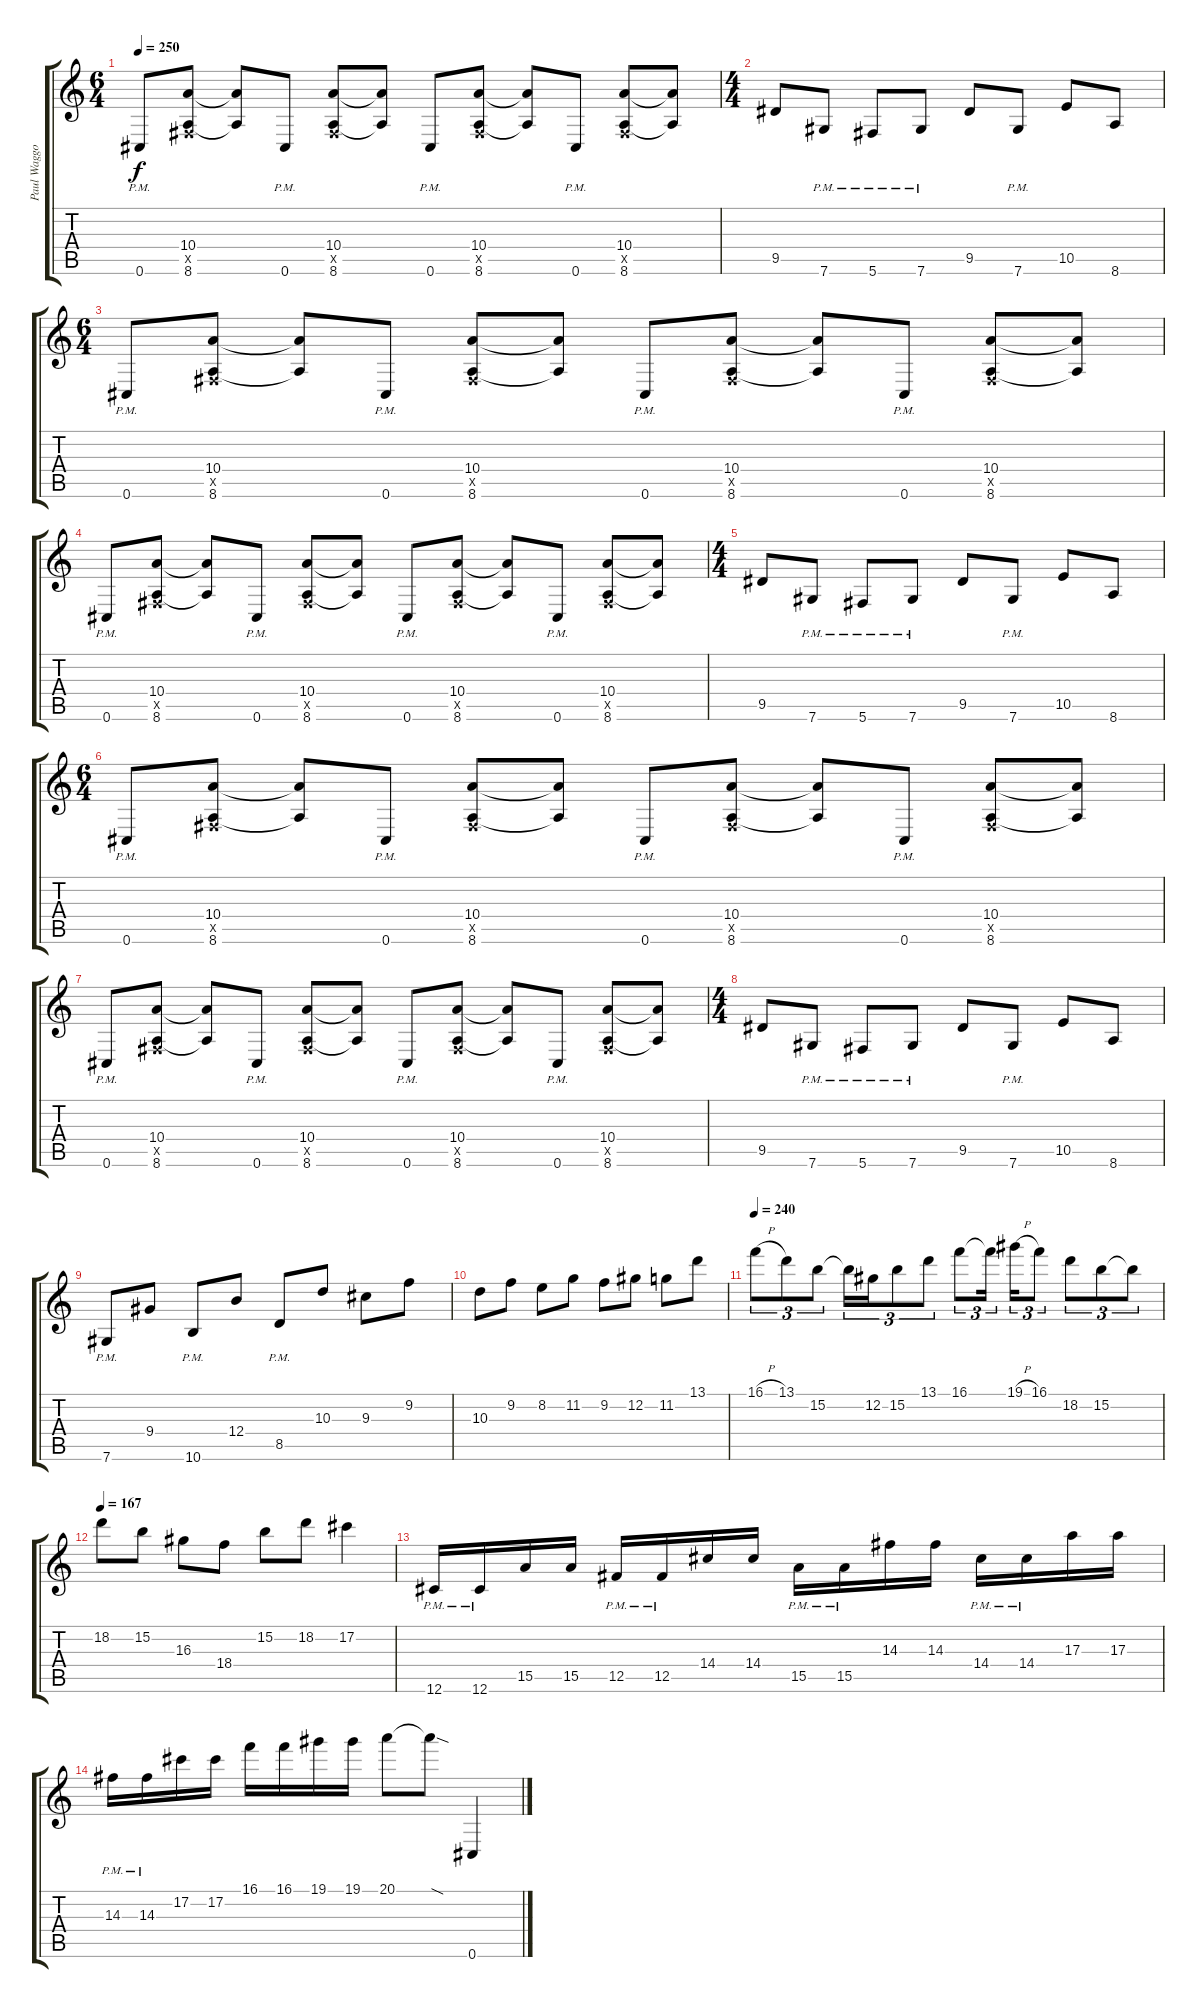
\track ("Paul Waggoner - Rhythm" "Paul Waggo") {instrument distortionguitar}
\staff {score tabs}
\tuning (Db4 Ab3 E3 B2 Gb2 Db2) {hide}
\ts (6 4)
\tempo 250
\clef g2
\ks c
0.6{pm}.8{dy f} (10.4 0.5{x} 8.6).8 (10.4{t} 8.6{t}).8 0.6{pm}.8 (10.4 0.5{x} 8.6).8 (10.4{t} 8.6{t}).8 0.6{pm}.8 (10.4 0.5{x} 8.6).8 (10.4{t} 8.6{t}).8 0.6{pm}.8 (10.4 0.5{x} 8.6).8 (10.4{t} 8.6{t}).8 |
\ts (4 4)
9.5.8 7.6{pm}.8 5.6{pm}.8 7.6{pm}.8 9.5.8 7.6{pm}.8 10.5.8 8.6.8 |
\ts (6 4)
0.6{pm}.8 (10.4 0.5{x} 8.6).8 (10.4{t} 8.6{t}).8 0.6{pm}.8 (10.4 0.5{x} 8.6).8 (10.4{t} 8.6{t}).8 0.6{pm}.8 (10.4 0.5{x} 8.6).8 (10.4{t} 8.6{t}).8 0.6{pm}.8 (10.4 0.5{x} 8.6).8 (10.4{t} 8.6{t}).8 |
0.6{pm}.8 (10.4 0.5{x} 8.6).8 (10.4{t} 8.6{t}).8 0.6{pm}.8 (10.4 0.5{x} 8.6).8 (10.4{t} 8.6{t}).8 0.6{pm}.8 (10.4 0.5{x} 8.6).8 (10.4{t} 8.6{t}).8 0.6{pm}.8 (10.4 0.5{x} 8.6).8 (10.4{t} 8.6{t}).8 |
\ts (4 4)
9.5.8 7.6{pm}.8 5.6{pm}.8 7.6{pm}.8 9.5.8 7.6{pm}.8 10.5.8 8.6.8 |
\ts (6 4)
0.6{pm}.8 (10.4 0.5{x} 8.6).8 (10.4{t} 8.6{t}).8 0.6{pm}.8 (10.4 0.5{x} 8.6).8 (10.4{t} 8.6{t}).8 0.6{pm}.8 (10.4 0.5{x} 8.6).8 (10.4{t} 8.6{t}).8 0.6{pm}.8 (10.4 0.5{x} 8.6).8 (10.4{t} 8.6{t}).8 |
0.6{pm}.8 (10.4 0.5{x} 8.6).8 (10.4{t} 8.6{t}).8 0.6{pm}.8 (10.4 0.5{x} 8.6).8 (10.4{t} 8.6{t}).8 0.6{pm}.8 (10.4 0.5{x} 8.6).8 (10.4{t} 8.6{t}).8 0.6{pm}.8 (10.4 0.5{x} 8.6).8 (10.4{t} 8.6{t}).8 |
\ts (4 4)
9.5.8 7.6{pm}.8 5.6{pm}.8 7.6{pm}.8 9.5.8 7.6{pm}.8 10.5.8 8.6.8 |
7.6{pm}.8 9.4.8 10.6{pm}.8 12.4.8 8.5{pm}.8 10.3.8 9.3.8 9.2.8 |
10.3.8 9.2.8 8.2.8 11.2.8 9.2.8 12.2.8 11.2.8 13.1.8 |
\tempo 240
16.1{h}.8{tu (3 2)} 13.1.8{tu (3 2)} 15.2.8{tu (3 2)} 15.2{t}.16{tu (3 2)} 12.2.16{tu (3 2)} 15.2.8{tu (3 2)} 13.1.8{tu (3 2)} 16.1.8{tu (3 2)} 16.1{t}.16{tu (3 2)} 19.1{h}.16{tu (3 2)} 16.1.8{tu (3 2)} 18.2.8{tu (3 2)} 15.2.8{tu (3 2)} 15.2{t}.8{tu (3 2)} |
\tempo 167
18.2.8 15.2.8 16.3.8 18.4.8 15.2.8 18.2.8 17.2.4 |
12.6{pm}.16 12.6{pm}.16 15.5.16 15.5.16 12.5{pm}.16 12.5{pm}.16 14.4.16 14.4.16 15.5{pm}.16 15.5{pm}.16 14.3.16 14.3.16 14.4{pm}.16 14.4{pm}.16 17.3.16 17.3.16 |
14.3{pm}.16 14.3{pm}.16 17.2.16 17.2.16 16.1.16 16.1.16 19.1.16 19.1.16 20.1.8 20.1{sod t}.8 0.6.4
